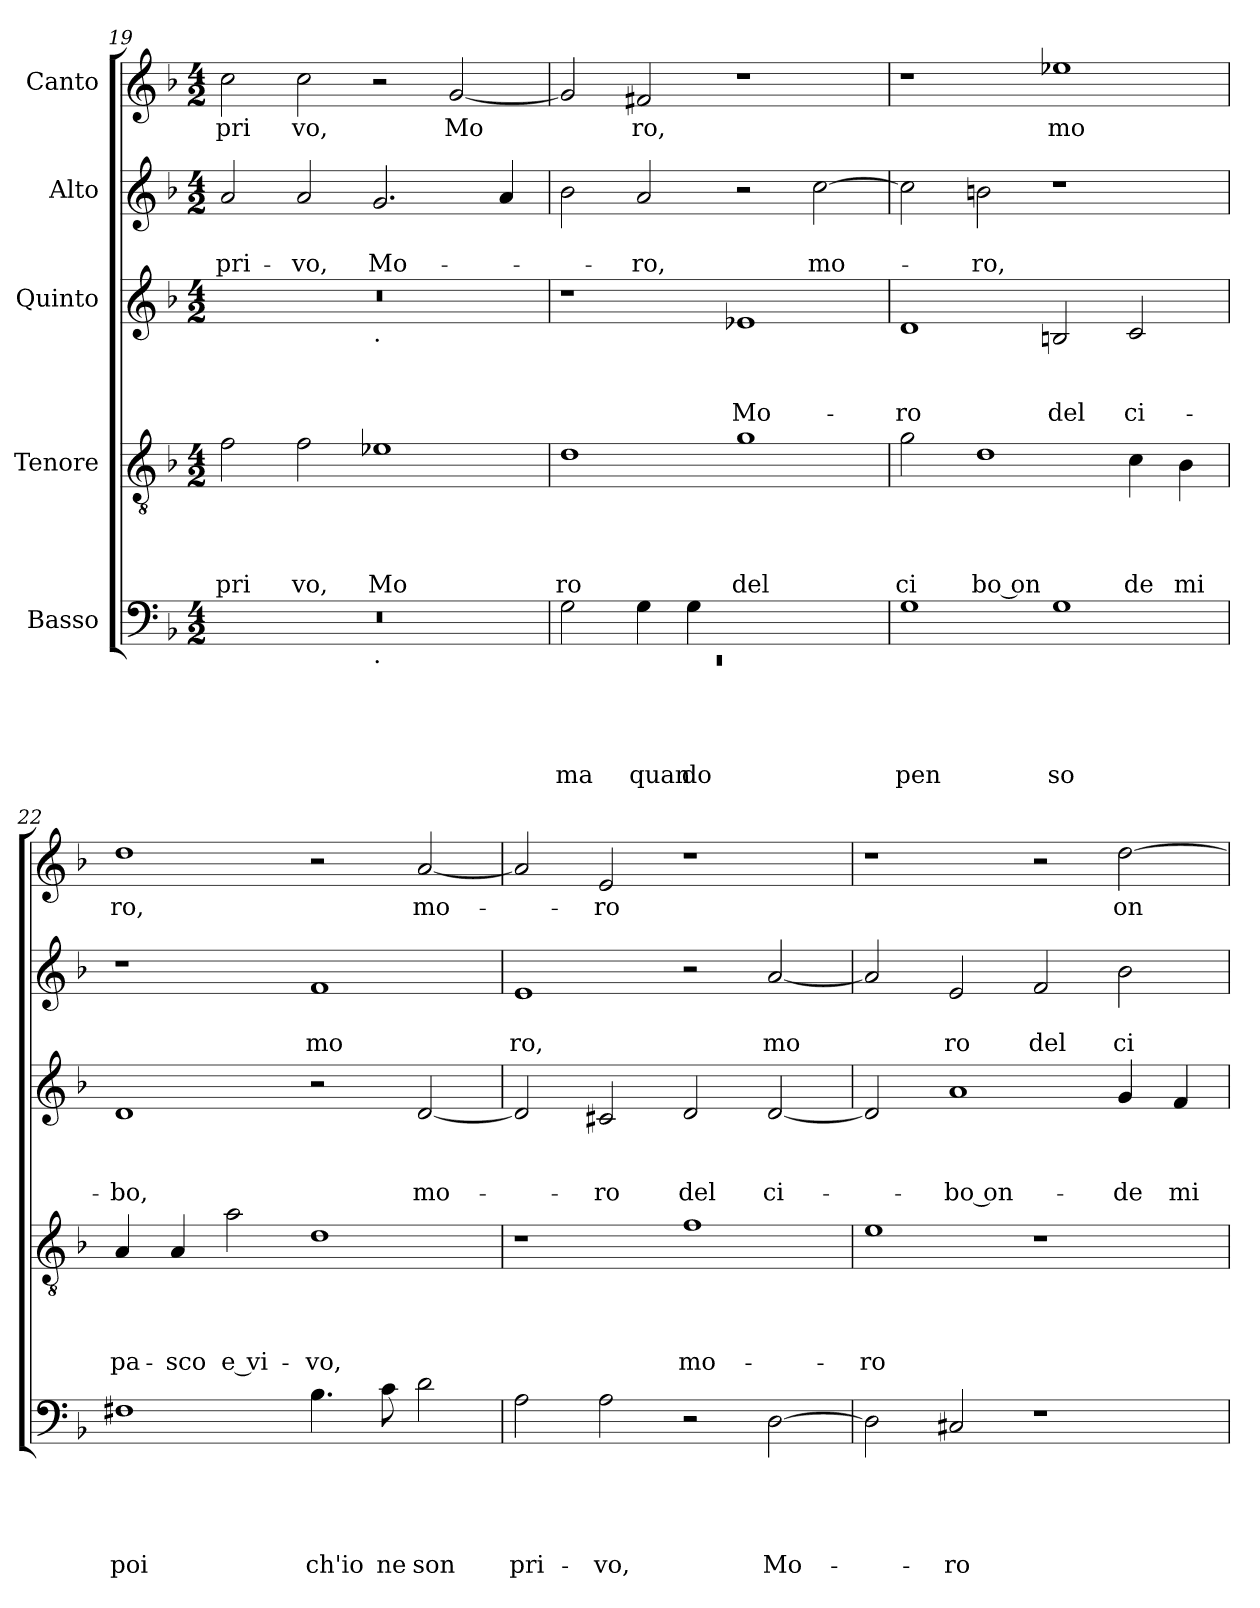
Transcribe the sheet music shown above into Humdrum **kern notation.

**kern	**text	**text	**text	**text	**text	**kern	**text	**text	**text	**text	**kern	**text	**text	**text	**kern	**text	**text	**kern	**text
*part5	*part5	*part5	*part5	*part5	*part5	*part4	*part4	*part4	*part4	*part4	*part3	*part3	*part3	*part3	*part2	*part2	*part2	*part1	*part1
*staff5	*staff5	*staff5	*staff5	*staff5	*staff5	*staff4	*staff4	*staff4	*staff4	*staff4	*staff3	*staff3	*staff3	*staff3	*staff2	*staff2	*staff2	*staff1	*staff1
*I"Basso	*	*	*	*	*	*I"Tenore	*	*	*	*	*I"Quinto	*	*	*	*I"Alto	*	*	*I"Canto	*
*clefF4	*	*	*	*	*	*clefGv2	*	*	*	*	*clefG2	*	*	*	*clefG2	*	*	*clefG2	*
*k[b-]	*	*	*	*	*	*k[b-]	*	*	*	*	*k[b-]	*	*	*	*k[b-]	*	*	*k[b-]	*
*F:	*	*	*	*	*	*F:	*	*	*	*	*F:	*	*	*	*F:	*	*	*F:	*
*M4/2	*	*	*	*	*	*M4/2	*	*	*	*	*M4/2	*	*	*	*M4/2	*	*	*M4/2	*
=19	=19	=19	=19	=19	=19	=19	=19	=19	=19	=19	=19	=19	=19	=19	=19	=19	=19	=19	=19
!	!	!	!	!	!	!	!	!	!	!LO:LY:b	!	!	!	!	!	!	!LO:LY:b	!	!LO:LY:b
*^	*	*	*	*	*	*	*	*	*	*	*^	*	*	*	*	*	*	*	*
0r	1ryy	.	.	.	.	.	2f\	.	.	.	pri	0r	1ryy	.	.	.	2a/	.	pri-	2cc\	pri
!	!	!	!	!	!	!	!	!	!	!	!LO:LY:b	!	!	!	!	!	!	!	!LO:LY:b	!	!LO:LY:b
.	.	.	.	.	.	.	2f\	.	.	.	vo,	.	.	.	.	.	2a/	.	-vo,	2cc\	vo,
!	!	!	!	!	!	!	!	!	!	!	!	!	!LO:TX:b:t=.	!	!	!	!	!	!	!	!
!	!LO:TX:b:t=.	!	!	!	!	!	!	!	!	!	!	!	!	!	!	!	!	!	!	!	!
!	!	!	!	!	!	!	!	!	!	!	!LO:LY:b	!	!	!	!	!	!	!	!LO:LY:b	!	!
.	1ryy	.	.	.	.	.	1e-X	.	.	.	Mo	.	1ryy	.	.	.	2.g/	.	Mo-	2r	.
!	!	!	!	!	!	!	!	!	!	!	!	!	!	!	!	!	!	!	!	!	!LO:LY:b
.	.	.	.	.	.	.	.	.	.	.	.	.	.	.	.	.	.	.	.	[<2g/	Mo
.	.	.	.	.	.	.	.	.	.	.	.	.	.	.	.	.	4a/	.	.	.	.
=20	=20	=20	=20	=20	=20	=20	=20	=20	=20	=20	=20	=20	=20	=20	=20	=20	=20	=20	=20	=20	=20
!	!LO:N:vis=1	!	!	!	!	!LO:LY:b	!	!	!	!	!LO:LY:b	!	!	!	!	!	!	!	!	!	!
*	*^	*	*	*	*	*	*	*	*	*	*	*v	*v	*	*	*	*	*	*	*	*
0ryy	0rEE	2G\	.	.	.	.	ma	1d	.	.	.	ro	1r	.	.	.	2b-\	.	.	2g/]	.
!	!	!	!	!	!	!	!LO:LY:b	!	!	!	!	!	!	!	!	!	!	!	!LO:LY:b	!	!LO:LY:b
.	.	4G\	.	.	.	.	quan	.	.	.	.	.	.	.	.	.	2a/	.	-ro,	2f#X/	ro,
!	!	!	!	!	!	!	!LO:LY:b	!	!	!	!	!	!	!	!	!	!	!	!	!	!
.	.	4G\	.	.	.	.	do	.	.	.	.	.	.	.	.	.	.	.	.	.	.
!	!	!	!	!	!	!	!	!	!	!	!	!LO:LY:b	!	!	!	!LO:LY:b	!	!	!	!	!
.	.	1ryy	.	.	.	.	.	1g	.	.	.	del	1e-X	.	.	Mo-	2r	.	.	1r	.
!	!	!	!	!	!	!	!	!	!	!	!	!	!	!	!	!	!	!	!LO:LY:b	!	!
.	.	.	.	.	.	.	.	.	.	.	.	.	.	.	.	.	[>2cc\	.	mo-	.	.
*v	*v	*v	*	*	*	*	*	*	*	*	*	*	*	*	*	*	*	*	*	*	*
=21	=21	=21	=21	=21	=21	=21	=21	=21	=21	=21	=21	=21	=21	=21	=21	=21	=21	=21	=21
!	!	!	!	!	!LO:LY:b	!	!	!	!	!LO:LY:b	!	!	!	!LO:LY:b	!	!	!	!	!
1G	.	.	.	.	pen	2g\	.	.	.	ci	1d	.	.	-ro	2cc\]	.	.	1r	.
!	!	!	!	!	!	!	!	!	!	!LO:LY:b:rj	!	!	!	!	!	!	!LO:LY:b	!	!
.	.	.	.	.	.	1d	.	.	.	bo on	.	.	.	.	2bn\	.	-ro,	.	.
!	!	!	!	!	!LO:LY:b	!	!	!	!	!	!	!	!	!LO:LY:b	!	!	!	!	!LO:LY:b
1G	.	.	.	.	so	.	.	.	.	.	2Bn/	.	.	del	1r	.	.	1ee-X	mo
!	!	!	!	!	!	!	!	!	!	!LO:LY:b	!	!	!	!LO:LY:b	!	!	!	!	!
.	.	.	.	.	.	4c\	.	.	.	de	2c/	.	.	ci-	.	.	.	.	.
!	!	!	!	!	!	!	!	!	!	!LO:LY:b	!	!	!	!	!	!	!	!	!
.	.	.	.	.	.	4B-\	.	.	.	mi	.	.	.	.	.	.	.	.	.
!!LO:PB:g=z
=22	=22	=22	=22	=22	=22	=22	=22	=22	=22	=22	=22	=22	=22	=22	=22	=22	=22	=22	=22
!	!	!	!	!	!LO:LY:b	!	!	!	!	!LO:LY:b	!	!	!	!LO:LY:b	!	!	!	!	!LO:LY:b
1F#X	.	.	.	.	poi	4A/	.	.	.	pa-	1d	.	.	-bo,	1r	.	.	1dd	ro,
!	!	!	!	!	!	!	!	!	!	!LO:LY:b:rj	!	!	!	!	!	!	!	!	!
.	.	.	.	.	.	4A/	.	.	.	-sco	.	.	.	.	.	.	.	.	.
!	!	!	!	!	!	!	!	!	!	!LO:LY:b:rj	!	!	!	!	!	!	!	!	!
.	.	.	.	.	.	2a\	.	.	.	e vi-	.	.	.	.	.	.	.	.	.
!	!	!	!	!	!LO:LY:b	!	!	!	!	!LO:LY:b	!	!	!	!	!	!	!LO:LY:b	!	!
4.B-\	.	.	.	.	ch'io	1d	.	.	.	-vo,	2r	.	.	.	1f	.	mo	2r	.
!	!	!	!	!	!LO:LY:b	!	!	!	!	!	!	!	!	!	!	!	!	!	!
8c\	.	.	.	.	ne	.	.	.	.	.	.	.	.	.	.	.	.	.	.
!	!	!	!	!	!LO:LY:b	!	!	!	!	!	!	!	!	!LO:LY:b	!	!	!	!	!LO:LY:b
2d\	.	.	.	.	son	.	.	.	.	.	[<2d/	.	.	mo-	.	.	.	[<2a/	mo-
=23	=23	=23	=23	=23	=23	=23	=23	=23	=23	=23	=23	=23	=23	=23	=23	=23	=23	=23	=23
!	!	!	!	!	!LO:LY:b	!	!	!	!	!	!	!	!	!	!	!	!LO:LY:b	!	!
2A\	.	.	.	.	pri-	1r	.	.	.	.	2d/]	.	.	.	1e	.	ro,	2a/]	.
!	!	!	!	!	!LO:LY:b	!	!	!	!	!	!	!	!	!LO:LY:b	!	!	!	!	!LO:LY:b
2A\	.	.	.	.	-vo,	.	.	.	.	.	2c#X/	.	.	-ro	.	.	.	2e/	-ro
!	!	!	!	!	!	!	!	!	!	!LO:LY:b	!	!	!	!LO:LY:b	!	!	!	!	!
2r	.	.	.	.	.	1f	.	.	.	mo-	2d/	.	.	del	2r	.	.	1r	.
!	!	!	!	!	!LO:LY:b	!	!	!	!	!	!	!	!	!LO:LY:b	!	!	!LO:LY:b	!	!
[>2D\	.	.	.	.	Mo-	.	.	.	.	.	[<2d/	.	.	ci-	[<2a/	.	mo	.	.
=24	=24	=24	=24	=24	=24	=24	=24	=24	=24	=24	=24	=24	=24	=24	=24	=24	=24	=24	=24
!	!	!	!	!	!	!	!	!	!	!LO:LY:b	!	!	!	!	!	!	!	!	!
2D\]	.	.	.	.	.	1e	.	.	.	-ro	2d/]	.	.	.	2a/]	.	.	1r	.
!	!	!	!	!	!LO:LY:b	!	!	!	!	!	!	!	!	!LO:LY:b:rj	!	!	!LO:LY:b	!	!
2C#X/	.	.	.	.	-ro	.	.	.	.	.	1a	.	.	-bo on-	2e/	.	ro	.	.
!	!	!	!	!	!	!	!	!	!	!	!	!	!	!	!	!	!LO:LY:b	!	!
1r	.	.	.	.	.	1r	.	.	.	.	.	.	.	.	2f/	.	del	2r	.
!	!	!	!	!	!	!	!	!	!	!	!	!	!	!LO:LY:b	!	!	!LO:LY:b	!	!LO:LY:b
.	.	.	.	.	.	.	.	.	.	.	4g/	.	.	-de	2b-\	.	ci	[>2dd\	on-
!	!	!	!	!	!	!	!	!	!	!	!	!	!	!LO:LY:b	!	!	!	!	!
.	.	.	.	.	.	.	.	.	.	.	4f/	.	.	mi	.	.	.	.	.
=	=	=	=	=	=	=	=	=	=	=	=	=	=	=	=	=	=	=	=
*-	*-	*-	*-	*-	*-	*-	*-	*-	*-	*-	*-	*-	*-	*-	*-	*-	*-	*-	*-
